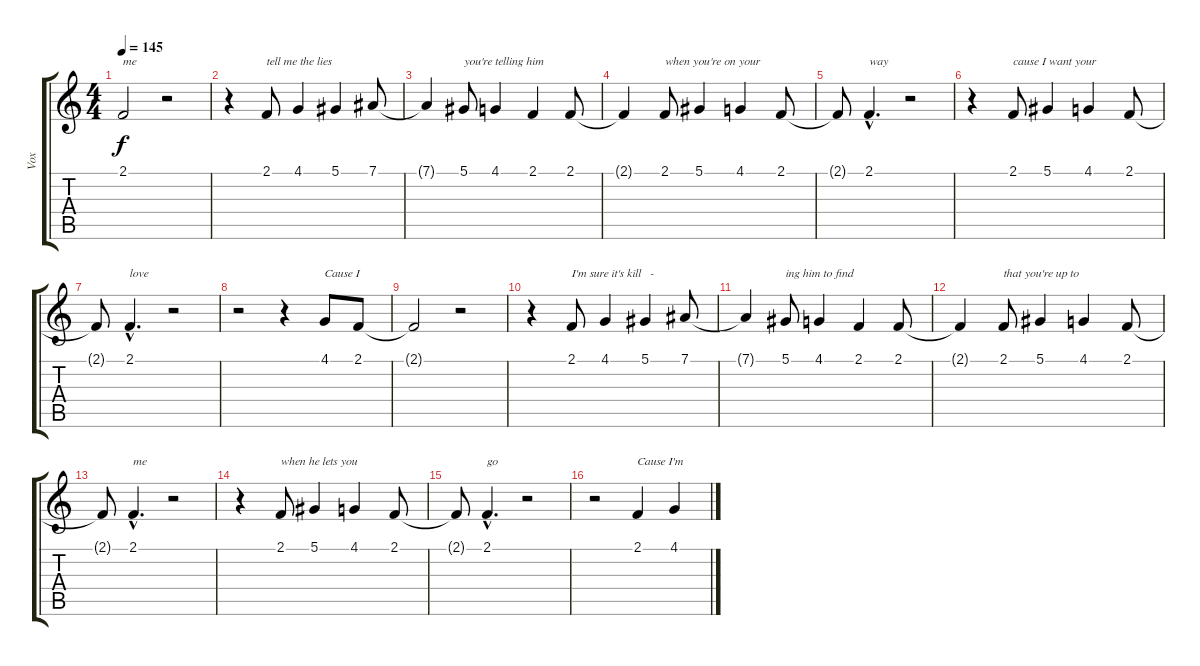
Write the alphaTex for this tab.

\track ("Vox" "Vox") {instrument cello}
\staff {score tabs}
\tuning (Eb4 Bb3 Gb3 Db3 Ab2 Eb2) {hide}
\ts (4 4)
\tempo 145
\clef g2
\ks c
2.1.2{txt "me" dy f} r.2 |
r.4 2.1.8{txt "tell me the lies"} 4.1.4 5.1.4 7.1.8 |
7.1{t}.4 5.1.8{txt "you're telling him"} 4.1.4 2.1.4 2.1.8 |
2.1{t}.4 2.1.8{txt "when you're on your"} 5.1.4 4.1.4 2.1.8 |
2.1{t}.8 2.1{hac}.4{d txt "way"} r.2 |
r.4 2.1.8{txt "cause I want your "} 5.1.4 4.1.4 2.1.8 |
2.1{t}.8 2.1{hac}.4{d txt "love"} r.2 |
r.2 r.4 4.1.8{txt "Cause I"} 2.1.8 |
2.1{t}.2 r.2 |
r.4 2.1.8{txt "I'm sure it's kill   -"} 4.1.4 5.1.4 7.1.8 |
7.1{t}.4 5.1.8{txt "ing him to find"} 4.1.4 2.1.4 2.1.8 |
2.1{t}.4 2.1.8{txt "that you're up to"} 5.1.4 4.1.4 2.1.8 |
2.1{t}.8 2.1{hac}.4{d txt "me"} r.2 |
r.4 2.1.8{txt "when he lets you"} 5.1.4 4.1.4 2.1.8 |
2.1{t}.8 2.1{hac}.4{d txt "go"} r.2 |
r.2 2.1.4{txt "Cause I'm"} 4.1.4
